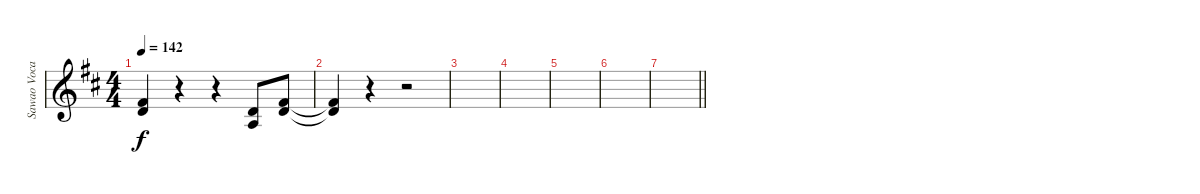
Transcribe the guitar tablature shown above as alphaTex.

\track ("Sawao Vocal" "Sawao Voca") {instrument synthbrass1}
\staff {score}
\tuning (E4 B3 G3 D3 A2 E2) {hide}
\ts (4 4)
\tempo 142
\clef g2
\ks d
(2.1{t} 3.2{t}).4{dy f} r.4 r.4 (3.2 2.3).8 (2.1 3.2).8 |
(2.1{t} 3.2{t}).4 r.4 r.2 |
|
|
|
|
\barLineRight lightlight
